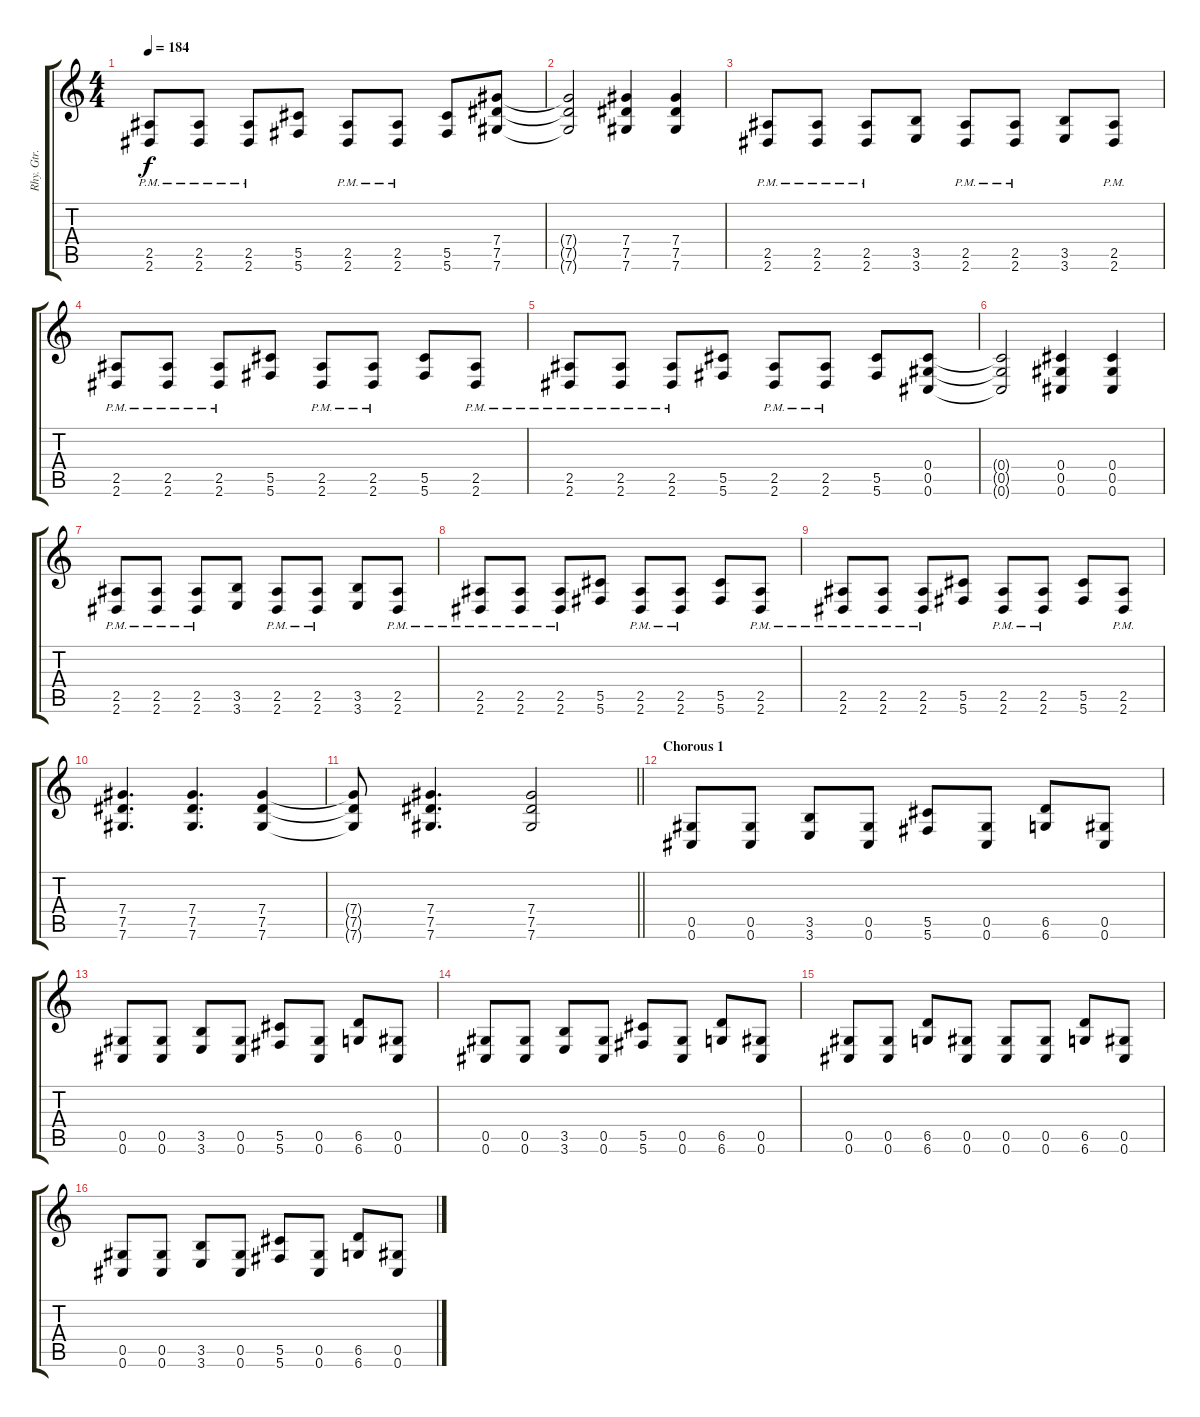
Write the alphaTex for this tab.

\track ("Rhy. Gtr. 1" "Rhy. Gtr. ") {instrument distortionguitar}
\staff {score tabs}
\tuning (Eb4 Bb3 Gb3 Db3 Ab2 Db2) {hide}
\ts (4 4)
\tempo 184
\clef g2
\ks c
(2.5{pm} 2.6{pm}).8{dy f} (2.5{pm} 2.6{pm}).8 (2.5{pm} 2.6{pm}).8 (5.5 5.6).8 (2.5{pm} 2.6{pm}).8 (2.5{pm} 2.6{pm}).8 (5.5 5.6).8 (7.4 7.5 7.6).8 |
(7.4{t} 7.5{t} 7.6{t}).2 (7.4 7.5 7.6).4 (7.4 7.5 7.6).4 |
(2.5{pm} 2.6{pm}).8 (2.5{pm} 2.6{pm}).8 (2.5{pm} 2.6{pm}).8 (3.5 3.6).8 (2.5{pm} 2.6{pm}).8 (2.5{pm} 2.6{pm}).8 (3.5 3.6).8 (2.5{pm} 2.6{pm}).8 |
(2.5{pm} 2.6{pm}).8 (2.5{pm} 2.6{pm}).8 (2.5{pm} 2.6{pm}).8 (5.5 5.6).8 (2.5{pm} 2.6{pm}).8 (2.5{pm} 2.6{pm}).8 (5.5 5.6).8 (2.5{pm} 2.6{pm}).8 |
(2.5{pm} 2.6{pm}).8 (2.5{pm} 2.6{pm}).8 (2.5{pm} 2.6{pm}).8 (5.5 5.6).8 (2.5{pm} 2.6{pm}).8 (2.5{pm} 2.6{pm}).8 (5.5 5.6).8 (0.4 0.5 0.6).8 |
(0.4{t} 0.5{t} 0.6{t}).2 (0.4 0.5 0.6).4 (0.4 0.5 0.6).4 |
(2.5{pm} 2.6{pm}).8 (2.5{pm} 2.6{pm}).8 (2.5{pm} 2.6{pm}).8 (3.5 3.6).8 (2.5{pm} 2.6{pm}).8 (2.5{pm} 2.6{pm}).8 (3.5 3.6).8 (2.5{pm} 2.6{pm}).8 |
(2.5{pm} 2.6{pm}).8 (2.5{pm} 2.6{pm}).8 (2.5{pm} 2.6{pm}).8 (5.5 5.6).8 (2.5{pm} 2.6{pm}).8 (2.5{pm} 2.6{pm}).8 (5.5 5.6).8 (2.5{pm} 2.6{pm}).8 |
(2.5{pm} 2.6{pm}).8 (2.5{pm} 2.6{pm}).8 (2.5{pm} 2.6{pm}).8 (5.5 5.6).8 (2.5{pm} 2.6{pm}).8 (2.5{pm} 2.6{pm}).8 (5.5 5.6).8 (2.5{pm} 2.6{pm}).8 |
(7.4 7.5 7.6).4{d} (7.4 7.5 7.6).4{d} (7.4 7.5 7.6).4 |
\barLineRight lightlight
(7.4{t} 7.5{t} 7.6{t}).8 (7.4 7.5 7.6).4{d} (7.4 7.5 7.6).2 |
\section ("" "Chorous 1")
(0.5 0.6).8 (0.5 0.6).8 (3.5 3.6).8 (0.5 0.6).8 (5.5 5.6).8 (0.5 0.6).8 (6.5 6.6).8 (0.5 0.6).8 |
(0.5 0.6).8 (0.5 0.6).8 (3.5 3.6).8 (0.5 0.6).8 (5.5 5.6).8 (0.5 0.6).8 (6.5 6.6).8 (0.5 0.6).8 |
(0.5 0.6).8 (0.5 0.6).8 (3.5 3.6).8 (0.5 0.6).8 (5.5 5.6).8 (0.5 0.6).8 (6.5 6.6).8 (0.5 0.6).8 |
(0.5 0.6).8 (0.5 0.6).8 (6.5 6.6).8 (0.5 0.6).8 (0.5 0.6).8 (0.5 0.6).8 (6.5 6.6).8 (0.5 0.6).8 |
(0.5 0.6).8 (0.5 0.6).8 (3.5 3.6).8 (0.5 0.6).8 (5.5 5.6).8 (0.5 0.6).8 (6.5 6.6).8 (0.5 0.6).8
